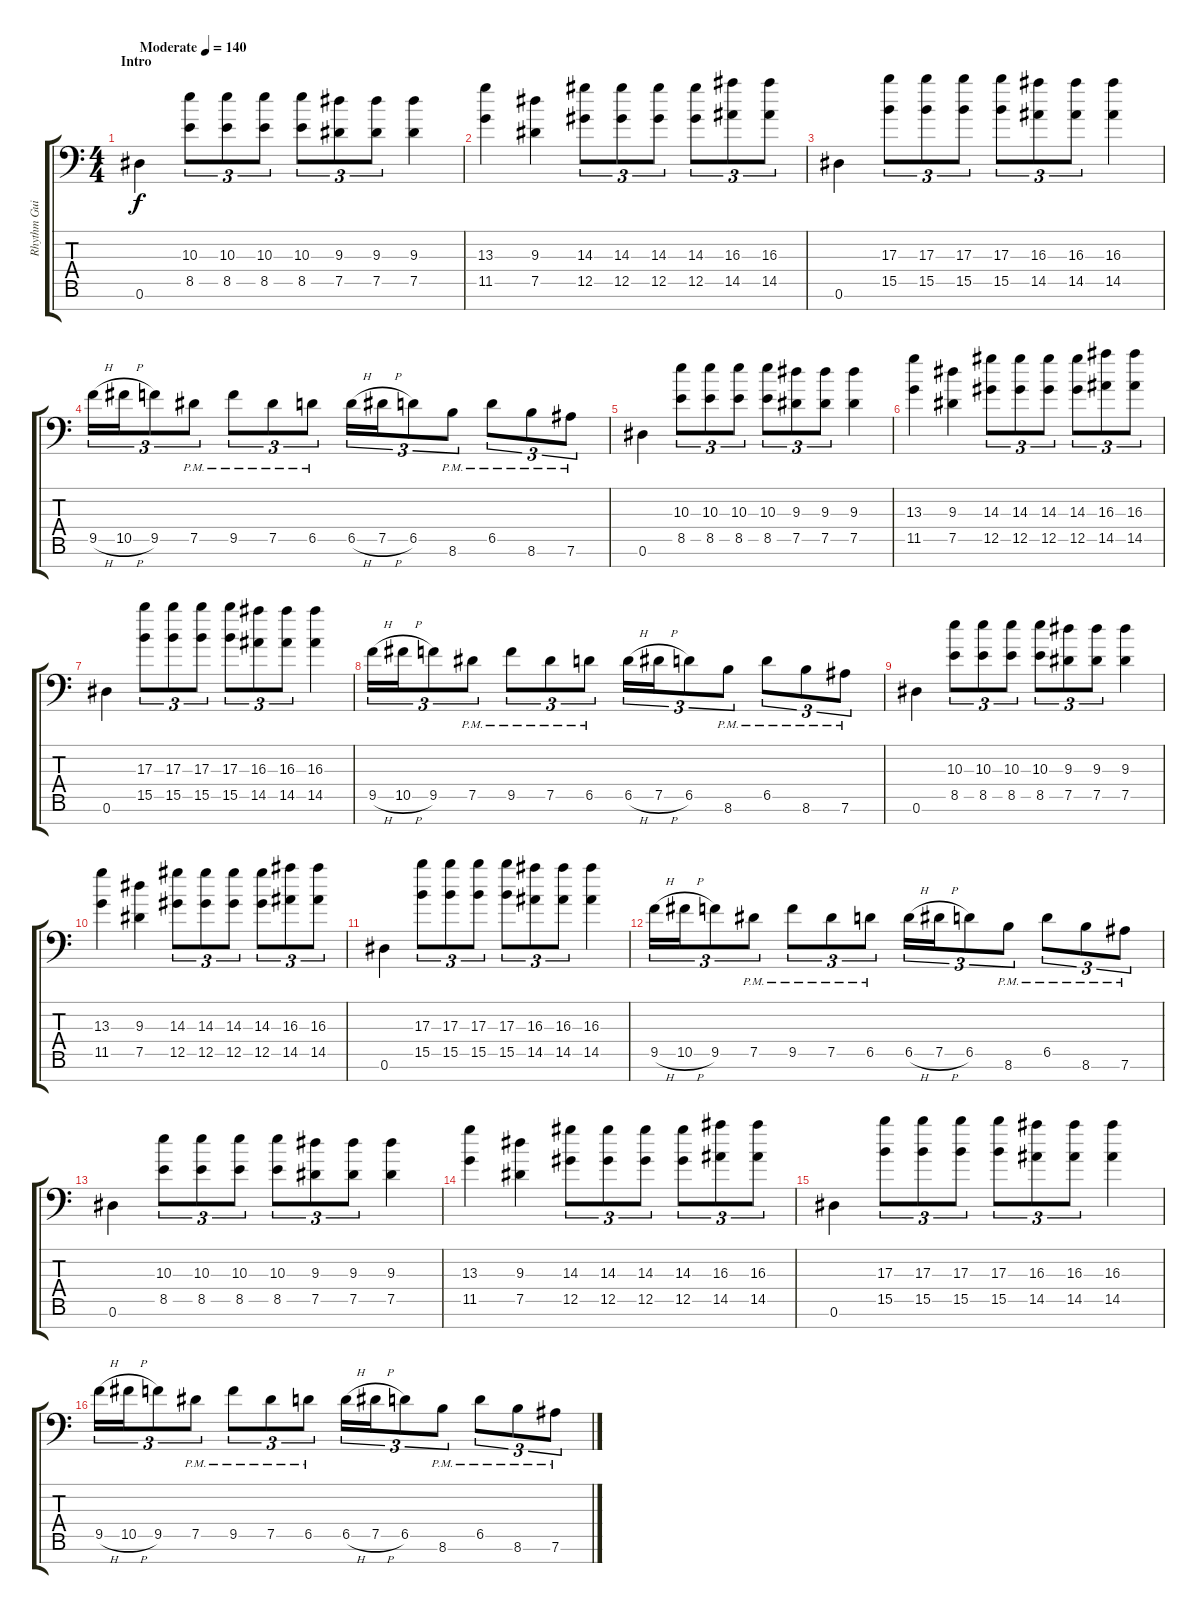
\track ("Rhythm Guitar Right" "Rhythm Gui") {instrument distortionguitar}
\staff {score tabs}
\tuning (Eb4 Bb3 Gb3 Db3 Ab2 Eb2 Bb1) {hide}
\ts (4 4)
\section ("" "Intro")
\tempo (140 "Moderate")
\clef f4
\ks c
0.6.4{dy f instrument distortionguitar} (10.3 8.5).8{tu (3 2)} (10.3 8.5).8{tu (3 2)} (10.3 8.5).8{tu (3 2)} (10.3 8.5).8{tu (3 2)} (9.3 7.5).8{tu (3 2)} (9.3 7.5).8{tu (3 2)} (9.3 7.5).4 |
(13.3 11.5).4 (9.3 7.5).4 (14.3 12.5).8{tu (3 2)} (14.3 12.5).8{tu (3 2)} (14.3 12.5).8{tu (3 2)} (14.3 12.5).8{tu (3 2)} (16.3 14.5).8{tu (3 2)} (16.3 14.5).8{tu (3 2)} |
0.6.4 (17.3 15.5).8{tu (3 2)} (17.3 15.5).8{tu (3 2)} (17.3 15.5).8{tu (3 2)} (17.3 15.5).8{tu (3 2)} (16.3 14.5).8{tu (3 2)} (16.3 14.5).8{tu (3 2)} (16.3 14.5).4 |
9.5{h}.16{tu (3 2)} 10.5{h}.16{tu (3 2)} 9.5.8{tu (3 2)} 7.5{pm}.8{tu (3 2)} 9.5{pm}.8{tu (3 2)} 7.5{pm}.8{tu (3 2)} 6.5{pm}.8{tu (3 2)} 6.5{h}.16{tu (3 2)} 7.5{h}.16{tu (3 2)} 6.5.8{tu (3 2)} 8.6{pm}.8{tu (3 2)} 6.5{pm}.8{tu (3 2)} 8.6{pm}.8{tu (3 2)} 7.6{pm}.8{tu (3 2)} |
0.6.4 (10.3 8.5).8{tu (3 2)} (10.3 8.5).8{tu (3 2)} (10.3 8.5).8{tu (3 2)} (10.3 8.5).8{tu (3 2)} (9.3 7.5).8{tu (3 2)} (9.3 7.5).8{tu (3 2)} (9.3 7.5).4 |
(13.3 11.5).4 (9.3 7.5).4 (14.3 12.5).8{tu (3 2)} (14.3 12.5).8{tu (3 2)} (14.3 12.5).8{tu (3 2)} (14.3 12.5).8{tu (3 2)} (16.3 14.5).8{tu (3 2)} (16.3 14.5).8{tu (3 2)} |
0.6.4 (17.3 15.5).8{tu (3 2)} (17.3 15.5).8{tu (3 2)} (17.3 15.5).8{tu (3 2)} (17.3 15.5).8{tu (3 2)} (16.3 14.5).8{tu (3 2)} (16.3 14.5).8{tu (3 2)} (16.3 14.5).4 |
9.5{h}.16{tu (3 2)} 10.5{h}.16{tu (3 2)} 9.5.8{tu (3 2)} 7.5{pm}.8{tu (3 2)} 9.5{pm}.8{tu (3 2)} 7.5{pm}.8{tu (3 2)} 6.5{pm}.8{tu (3 2)} 6.5{h}.16{tu (3 2)} 7.5{h}.16{tu (3 2)} 6.5.8{tu (3 2)} 8.6{pm}.8{tu (3 2)} 6.5{pm}.8{tu (3 2)} 8.6{pm}.8{tu (3 2)} 7.6{pm}.8{tu (3 2)} |
0.6.4 (10.3 8.5).8{tu (3 2)} (10.3 8.5).8{tu (3 2)} (10.3 8.5).8{tu (3 2)} (10.3 8.5).8{tu (3 2)} (9.3 7.5).8{tu (3 2)} (9.3 7.5).8{tu (3 2)} (9.3 7.5).4 |
(13.3 11.5).4 (9.3 7.5).4 (14.3 12.5).8{tu (3 2)} (14.3 12.5).8{tu (3 2)} (14.3 12.5).8{tu (3 2)} (14.3 12.5).8{tu (3 2)} (16.3 14.5).8{tu (3 2)} (16.3 14.5).8{tu (3 2)} |
0.6.4 (17.3 15.5).8{tu (3 2)} (17.3 15.5).8{tu (3 2)} (17.3 15.5).8{tu (3 2)} (17.3 15.5).8{tu (3 2)} (16.3 14.5).8{tu (3 2)} (16.3 14.5).8{tu (3 2)} (16.3 14.5).4 |
9.5{h}.16{tu (3 2)} 10.5{h}.16{tu (3 2)} 9.5.8{tu (3 2)} 7.5{pm}.8{tu (3 2)} 9.5{pm}.8{tu (3 2)} 7.5{pm}.8{tu (3 2)} 6.5{pm}.8{tu (3 2)} 6.5{h}.16{tu (3 2)} 7.5{h}.16{tu (3 2)} 6.5.8{tu (3 2)} 8.6{pm}.8{tu (3 2)} 6.5{pm}.8{tu (3 2)} 8.6{pm}.8{tu (3 2)} 7.6{pm}.8{tu (3 2)} |
0.6.4 (10.3 8.5).8{tu (3 2)} (10.3 8.5).8{tu (3 2)} (10.3 8.5).8{tu (3 2)} (10.3 8.5).8{tu (3 2)} (9.3 7.5).8{tu (3 2)} (9.3 7.5).8{tu (3 2)} (9.3 7.5).4 |
(13.3 11.5).4 (9.3 7.5).4 (14.3 12.5).8{tu (3 2)} (14.3 12.5).8{tu (3 2)} (14.3 12.5).8{tu (3 2)} (14.3 12.5).8{tu (3 2)} (16.3 14.5).8{tu (3 2)} (16.3 14.5).8{tu (3 2)} |
0.6.4 (17.3 15.5).8{tu (3 2)} (17.3 15.5).8{tu (3 2)} (17.3 15.5).8{tu (3 2)} (17.3 15.5).8{tu (3 2)} (16.3 14.5).8{tu (3 2)} (16.3 14.5).8{tu (3 2)} (16.3 14.5).4 |
9.5{h}.16{tu (3 2)} 10.5{h}.16{tu (3 2)} 9.5.8{tu (3 2)} 7.5{pm}.8{tu (3 2)} 9.5{pm}.8{tu (3 2)} 7.5{pm}.8{tu (3 2)} 6.5{pm}.8{tu (3 2)} 6.5{h}.16{tu (3 2)} 7.5{h}.16{tu (3 2)} 6.5.8{tu (3 2)} 8.6{pm}.8{tu (3 2)} 6.5{pm}.8{tu (3 2)} 8.6{pm}.8{tu (3 2)} 7.6{pm}.8{tu (3 2)}
